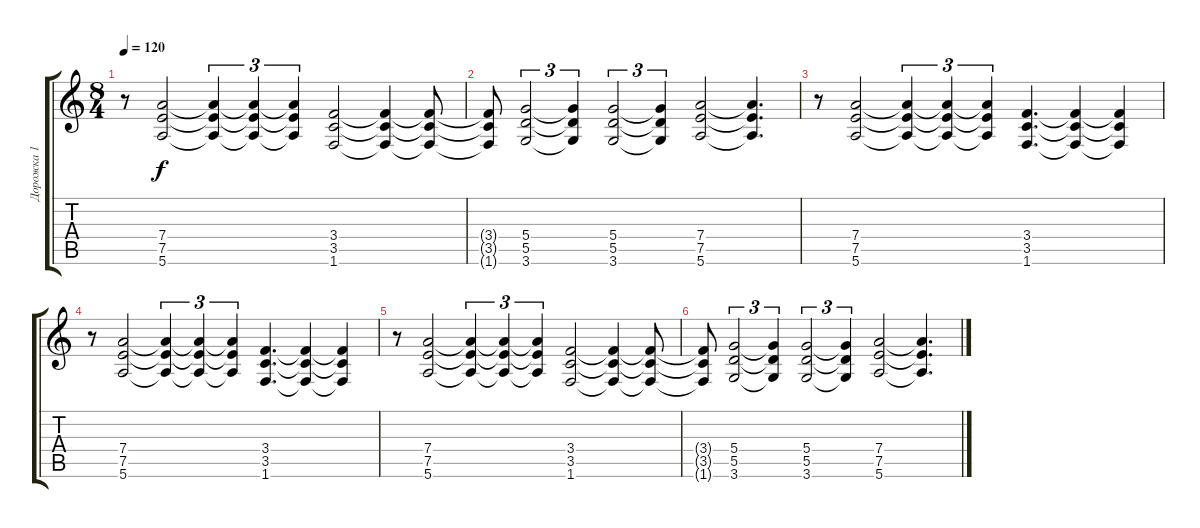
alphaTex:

\track ("Дорожка 1" "Дорожка 1") {instrument distortionguitar}
\staff {score tabs}
\tuning (E4 B3 G3 D3 A2 E2) {hide}
\ts (8 4)
\tempo 120
\clef g2
\ks c
r.8{dy f} (7.4 7.5 5.6).2 (7.4{t} 7.5{t} 5.6{t}).4{tu (3 2)} (7.4{t} 7.5{t} 5.6{t}).4{tu (3 2)} (7.4{t} 7.5{t} 5.6{t}).4{tu (3 2)} (3.4 3.5 1.6).2 (3.4{t} 3.5{t} 1.6{t}).4 (3.4{t} 3.5{t} 1.6{t}).8 |
(3.4{t} 3.5{t} 1.6{t}).8 (5.4 5.5 3.6).2{tu (3 2)} (5.4{t} 5.5{t} 3.6{t}).4{tu (3 2)} (5.4 5.5 3.6).2{tu (3 2)} (5.4{t} 5.5{t} 3.6{t}).4{tu (3 2)} (7.4 7.5 5.6).2 (7.4{t} 7.5{t} 5.6{t}).4{d} |
r.8 (7.4 7.5 5.6).2 (7.4{t} 7.5{t} 5.6{t}).4{tu (3 2)} (7.4{t} 7.5{t} 5.6{t}).4{tu (3 2)} (7.4{t} 7.5{t} 5.6{t}).4{tu (3 2)} (3.4 3.5 1.6).4{d} (3.4{t} 3.5{t} 1.6{t}).4 (3.4{t} 3.5{t} 1.6{t}).4 |
r.8 (7.4 7.5 5.6).2 (7.4{t} 7.5{t} 5.6{t}).4{tu (3 2)} (7.4{t} 7.5{t} 5.6{t}).4{tu (3 2)} (7.4{t} 7.5{t} 5.6{t}).4{tu (3 2)} (3.4 3.5 1.6).4{d} (3.4{t} 3.5{t} 1.6{t}).4 (3.4{t} 3.5{t} 1.6{t}).4 |
r.8 (7.4 7.5 5.6).2 (7.4{t} 7.5{t} 5.6{t}).4{tu (3 2)} (7.4{t} 7.5{t} 5.6{t}).4{tu (3 2)} (7.4{t} 7.5{t} 5.6{t}).4{tu (3 2)} (3.4 3.5 1.6).2 (3.4{t} 3.5{t} 1.6{t}).4 (3.4{t} 3.5{t} 1.6{t}).8 |
(3.4{t} 3.5{t} 1.6{t}).8 (5.4 5.5 3.6).2{tu (3 2)} (5.4{t} 5.5{t} 3.6{t}).4{tu (3 2)} (5.4 5.5 3.6).2{tu (3 2)} (5.4{t} 5.5{t} 3.6{t}).4{tu (3 2)} (7.4 7.5 5.6).2 (7.4{t} 7.5{t} 5.6{t}).4{d}
